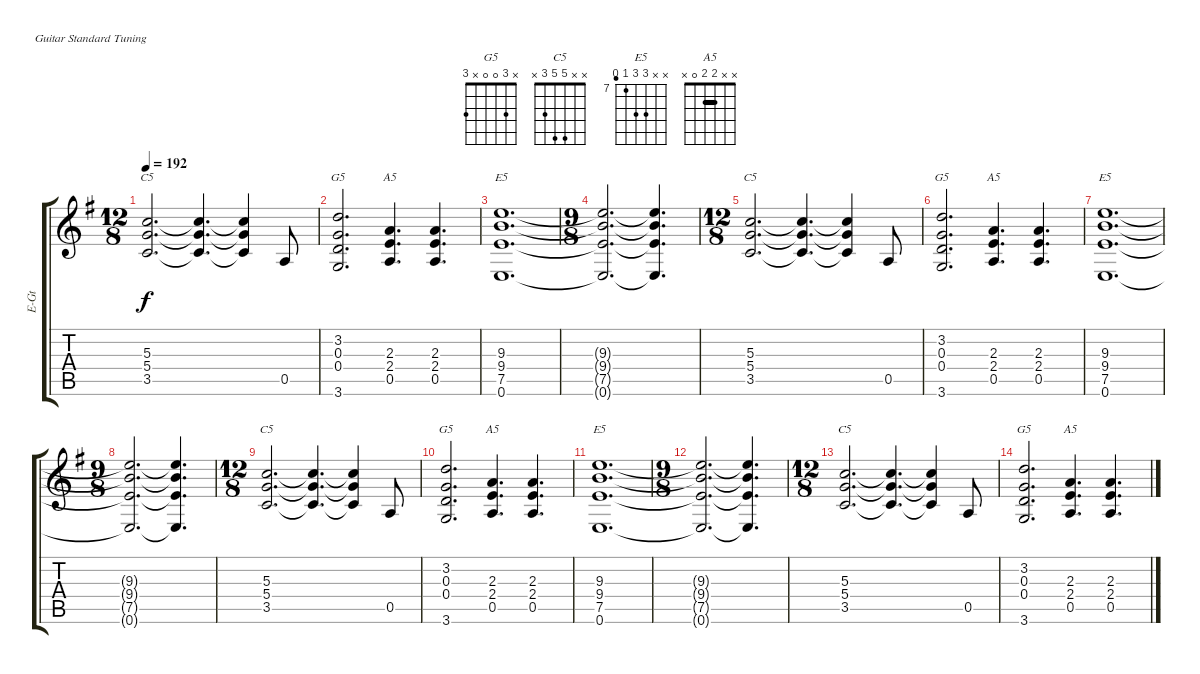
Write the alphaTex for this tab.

\defaultSystemsLayout 4
\bracketExtendMode groupsimilarinstruments
\otherSystemsTrackNameOrientation horizontal
\track ("Rhythm Guitar II" "E-Gt") {multiBarRest instrument distortionguitar}
\staff {score tabs}
\tuning (E4 B3 G3 D3 A2 E2)
\chord ("G5" x 3 0 0 x 3) {showfingering false}
\chord ("C5" x x 5 5 3 x) {showfingering false}
\chord ("E5" x x 9 9 7 6) {firstfret 7 showfingering false}
\chord ("A5" x x 2 2 0 x) {showfingering false barre 2}
\ts (12 8)
\beaming (8 3 3 3 3)
\tempo 192
\clef g2
\ks g
(3.5{acc forcenatural} 5.4{acc forcenatural} 5.3{acc forcenatural}).2{d ch "C5" dy f beam Up} (3.5{t acc forcenatural} 5.4{t acc forcenatural} 5.3{t acc forcenatural}).4{d beam Up} (3.5{t acc forcenatural} 5.4{t acc forcenatural} 5.3{t acc forcenatural}).4{beam Up} 0.5{acc forcenatural}.8{beam Up} |
(3.6{acc forcenatural} 0.4{acc forcenatural} 0.3{acc forcenatural} 3.2{acc forcenatural}).2{d ch "G5" beam Up} (0.5{acc forcenatural} 2.4{acc forcenatural} 2.3{acc forcenatural}).4{d ch "A5" beam Up} (0.5{acc forcenatural} 2.4{acc forcenatural} 2.3{acc forcenatural}).4{d beam Up} |
(0.6{acc forcenatural} 7.5{acc forcenatural} 9.4{acc forcenatural} 9.3{acc forcenatural}).1{d ch "E5" beam Up} |
\ts (9 8)
\beaming (8 3 3 3 3)
(9.3{t acc forcenatural} 9.4{t acc forcenatural} 7.5{t acc forcenatural} 0.6{t acc forcenatural}).2{d beam Up} (9.3{t acc forcenatural} 9.4{t acc forcenatural} 7.5{t acc forcenatural} 0.6{t acc forcenatural}).4{d beam Up} |
\ts (12 8)
\beaming (8 3 3 3 3)
(3.5{acc forcenatural} 5.4{acc forcenatural} 5.3{acc forcenatural}).2{d ch "C5" beam Up} (3.5{t acc forcenatural} 5.4{t acc forcenatural} 5.3{t acc forcenatural}).4{d beam Up} (3.5{t acc forcenatural} 5.4{t acc forcenatural} 5.3{t acc forcenatural}).4{beam Up} 0.5{acc forcenatural}.8{beam Up} |
(3.6{acc forcenatural} 0.4{acc forcenatural} 0.3{acc forcenatural} 3.2{acc forcenatural}).2{d ch "G5" beam Up} (0.5{acc forcenatural} 2.4{acc forcenatural} 2.3{acc forcenatural}).4{d ch "A5" beam Up} (0.5{acc forcenatural} 2.4{acc forcenatural} 2.3{acc forcenatural}).4{d beam Up} |
(0.6{acc forcenatural} 7.5{acc forcenatural} 9.4{acc forcenatural} 9.3{acc forcenatural}).1{d ch "E5" beam Up} |
\ts (9 8)
\beaming (8 3 3 3 3)
(9.3{t acc forcenatural} 9.4{t acc forcenatural} 7.5{t acc forcenatural} 0.6{t acc forcenatural}).2{d beam Up} (9.3{t acc forcenatural} 9.4{t acc forcenatural} 7.5{t acc forcenatural} 0.6{t acc forcenatural}).4{d beam Up} |
\ts (12 8)
\beaming (8 3 3 3 3)
(3.5{acc forcenatural} 5.4{acc forcenatural} 5.3{acc forcenatural}).2{d ch "C5" beam Up} (3.5{t acc forcenatural} 5.4{t acc forcenatural} 5.3{t acc forcenatural}).4{d beam Up} (3.5{t acc forcenatural} 5.4{t acc forcenatural} 5.3{t acc forcenatural}).4{beam Up} 0.5{acc forcenatural}.8{beam Up} |
(3.6{acc forcenatural} 0.4{acc forcenatural} 0.3{acc forcenatural} 3.2{acc forcenatural}).2{d ch "G5" beam Up} (0.5{acc forcenatural} 2.4{acc forcenatural} 2.3{acc forcenatural}).4{d ch "A5" beam Up} (0.5{acc forcenatural} 2.4{acc forcenatural} 2.3{acc forcenatural}).4{d beam Up} |
(0.6{acc forcenatural} 7.5{acc forcenatural} 9.4{acc forcenatural} 9.3{acc forcenatural}).1{d ch "E5" beam Up} |
\ts (9 8)
\beaming (8 3 3 3 3)
(9.3{t acc forcenatural} 9.4{t acc forcenatural} 7.5{t acc forcenatural} 0.6{t acc forcenatural}).2{d beam Up} (9.3{t acc forcenatural} 9.4{t acc forcenatural} 7.5{t acc forcenatural} 0.6{t acc forcenatural}).4{d beam Up} |
\ts (12 8)
\beaming (8 3 3 3 3)
(3.5{acc forcenatural} 5.4{acc forcenatural} 5.3{acc forcenatural}).2{d ch "C5" beam Up} (3.5{t acc forcenatural} 5.4{t acc forcenatural} 5.3{t acc forcenatural}).4{d beam Up} (3.5{t acc forcenatural} 5.4{t acc forcenatural} 5.3{t acc forcenatural}).4{beam Up} 0.5{acc forcenatural}.8{beam Up} |
(3.6{acc forcenatural} 0.4{acc forcenatural} 0.3{acc forcenatural} 3.2{acc forcenatural}).2{d ch "G5" beam Up} (0.5{acc forcenatural} 2.4{acc forcenatural} 2.3{acc forcenatural}).4{d ch "A5" beam Up} (0.5{acc forcenatural} 2.4{acc forcenatural} 2.3{acc forcenatural}).4{d beam Up}
